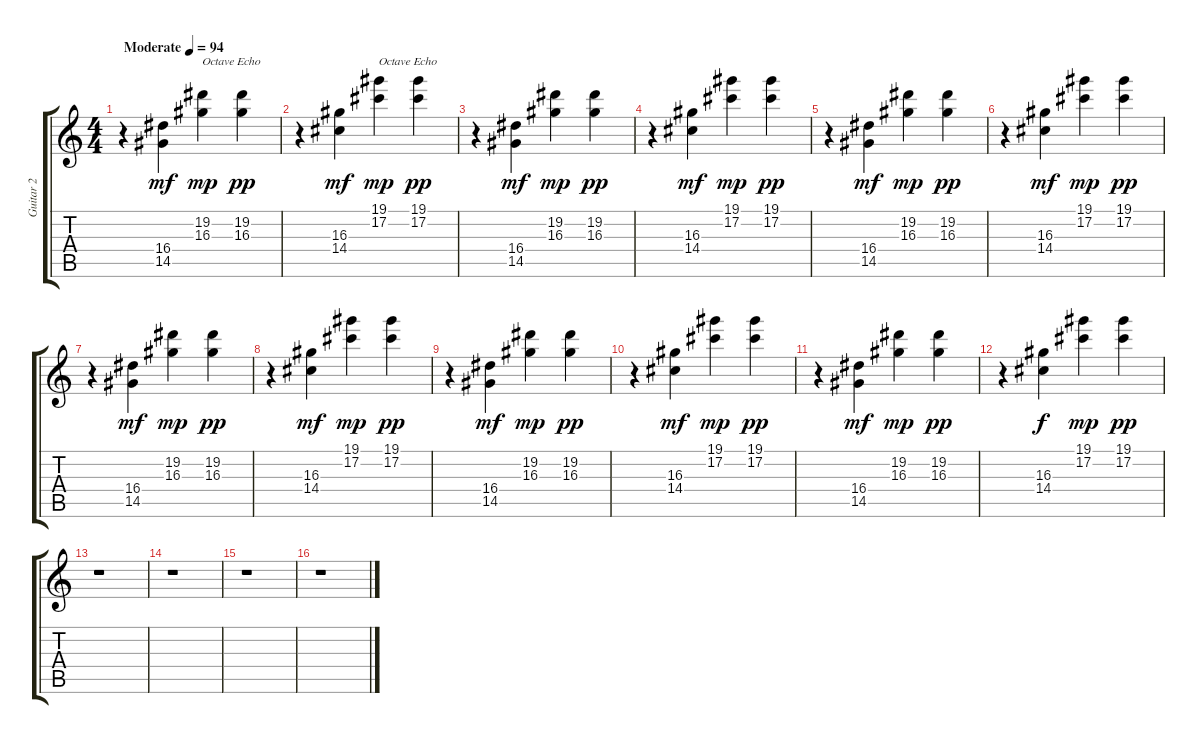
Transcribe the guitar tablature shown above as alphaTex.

\track ("Guitar 2" "Guitar 2") {instrument electricguitarclean}
\staff {score tabs}
\tuning (Db4 Ab3 E3 B2 Gb2 B1) {hide}
\ts (4 4)
\tempo (94 "Moderate")
\clef g2
\ks c
r.4{dy mf instrument electricguitarclean} (16.4 14.5).4 (19.2 16.3).4{txt "Octave Echo" dy mp} (19.2 16.3).4{dy pp} |
r.4 (16.3 14.4).4{dy mf} (19.1 17.2).4{txt "Octave Echo" dy mp} (19.1 17.2).4{dy pp} |
r.4 (16.4 14.5).4{dy mf} (19.2 16.3).4{dy mp} (19.2 16.3).4{dy pp} |
r.4 (16.3 14.4).4{dy mf} (19.1 17.2).4{dy mp} (19.1 17.2).4{dy pp} |
r.4 (16.4 14.5).4{dy mf} (19.2 16.3).4{dy mp} (19.2 16.3).4{dy pp} |
r.4 (16.3 14.4).4{dy mf} (19.1 17.2).4{dy mp} (19.1 17.2).4{dy pp} |
r.4 (16.4 14.5).4{dy mf} (19.2 16.3).4{dy mp} (19.2 16.3).4{dy pp} |
r.4 (16.3 14.4).4{dy mf} (19.1 17.2).4{dy mp} (19.1 17.2).4{dy pp} |
r.4 (16.4 14.5).4{dy mf} (19.2 16.3).4{dy mp} (19.2 16.3).4{dy pp} |
r.4 (16.3 14.4).4{dy mf} (19.1 17.2).4{dy mp} (19.1 17.2).4{dy pp} |
r.4 (16.4 14.5).4{dy mf} (19.2 16.3).4{dy mp} (19.2 16.3).4{dy pp} |
r.4 (16.3 14.4).4{dy f} (19.1 17.2).4{dy mp} (19.1 17.2).4{dy pp} |
r.1 |
r.1 |
r.1 |
r.1
